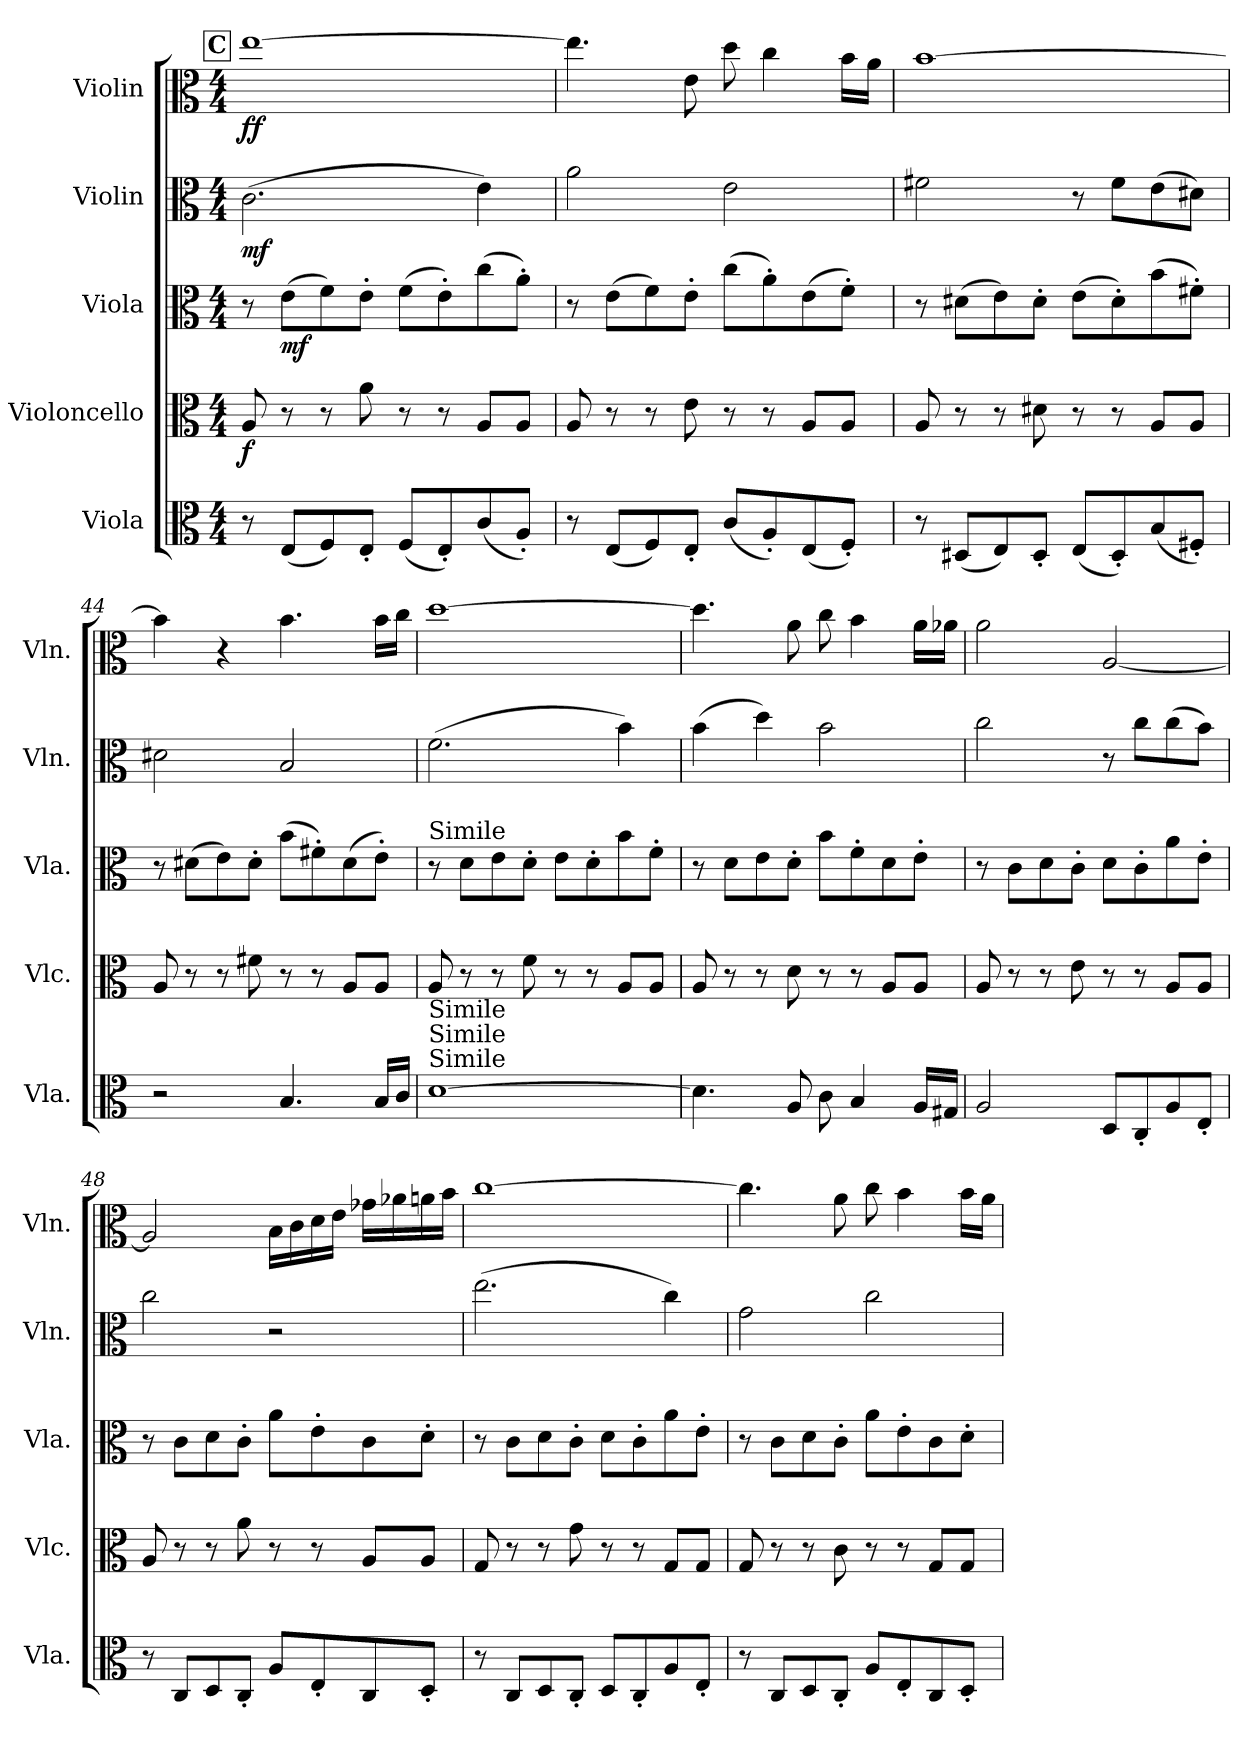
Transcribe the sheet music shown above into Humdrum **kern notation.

**kern	**dynam	**kern	**dynam	**kern	**dynam	**kern	**dynam	**kern	**dynam
*part5	*part5	*part4	*part4	*part3	*part3	*part2	*part2	*part1	*part1
*staff5	*staff5	*staff4	*staff4	*staff3	*staff3	*staff2	*staff2	*staff1	*staff1
*I"Viola	*	*I"Violoncello	*	*I"Viola	*	*I"Violin	*	*I"Violin	*
*I'Vla.	*	*I'Vlc.	*	*I'Vla.	*	*I'Vln.	*	*I'Vln.	*
!!LO:LB:g=z
*clefC3	*	*clefC3	*	*clefC3	*	*clefC3	*	*clefC3	*
*k[]	*	*k[]	*	*k[]	*	*k[]	*	*k[]	*
*M4/4	*	*M4/4	*	*M4/4	*	*M4/4	*	*M4/4	*
!!LO:REH:place=s1:a:B:fs=14:t=C
=41	=41	=41	=41	=41	=41	=41	=41	=41	=41
!	!	!	!LO:DY:b	!	!	!	!LO:DY:b	!	!LO:DY:b
8r	.	8A/	f	8r	.	(2.c\	mf	[1ee	ff
!	!LO:DY:b	!	!	!	!	!	!	!	!
!	!LO:DY:n=1:b	!	!	!	!	!	!	!	!
!	!LO:DY:n=2:b	!	!	!	!LO:DY:b	!	!	!	!
(8E/L	mf mf mf	8r	.	(8e\L	mf	.	.	.	.
8F/)	.	8r	.	8f\)	.	.	.	.	.
8E'/J	.	8a\	.	8e'\J	.	.	.	.	.
(8F/L	.	8r	.	(8f\L	.	.	.	.	.
8E'/)	.	8r	.	8e'\)	.	.	.	.	.
(8c/	.	8A/L	.	(8cc\	.	4e\)	.	.	.
8A'/J)	.	8A/J	.	8a'\J)	.	.	.	.	.
=42	=42	=42	=42	=42	=42	=42	=42	=42	=42
8r	.	8A/	.	8r	.	2a\	.	4.ee\]	.
(8E/L	.	8r	.	(8e\L	.	.	.	.	.
8F/)	.	8r	.	8f\)	.	.	.	.	.
8E'/J	.	8e\	.	8e'\J	.	.	.	8e\	.
(8c/L	.	8r	.	(8cc\L	.	2e\	.	8dd\	.
8A'/)	.	8r	.	8a'\)	.	.	.	4cc\	.
(8E/	.	8A/L	.	(8e\	.	.	.	.	.
8F'/J)	.	8A/J	.	8f'\J)	.	.	.	16b\LL	.
.	.	.	.	.	.	.	.	16a\JJ	.
=43	=43	=43	=43	=43	=43	=43	=43	=43	=43
8r	.	8A/	.	8r	.	2f#X\	.	[1b	.
(8D#X/L	.	8r	.	(8d#X\L	.	.	.	.	.
8E/)	.	8r	.	8e\)	.	.	.	.	.
8D#'/J	.	8d#X\	.	8d#'\J	.	.	.	.	.
(8E/L	.	8r	.	(8e\L	.	8r	.	.	.
8D#'/)	.	8r	.	8d#'\)	.	8f#\L	.	.	.
(8B/	.	8A/L	.	(8b\	.	(8e\	.	.	.
8F#X'/J)	.	8A/J	.	8f#X'\J)	.	8d#X\J)	.	.	.
=44	=44	=44	=44	=44	=44	=44	=44	=44	=44
2r	.	8A/	.	8r	.	2d#X\	.	4b\]	.
.	.	8r	.	(8d#X\L	.	.	.	.	.
.	.	8r	.	8e\)	.	.	.	4r	.
.	.	8f#X\	.	8d#'\J	.	.	.	.	.
4.B/	.	8r	.	(8b\L	.	2B/	.	4.b\	.
.	.	8r	.	8f#X'\)	.	.	.	.	.
.	.	8A/L	.	(8d#\	.	.	.	.	.
16B/LL	.	8A/J	.	8e'\J)	.	.	.	16b\LL	.
16c/JJ	.	.	.	.	.	.	.	16cc\JJ	.
!!LO:PB:g=z
=45	=45	=45	=45	=45	=45	=45	=45	=45	=45
!	!	!	!	!LO:TX:a:t=Simile	!	!	!	!	!
!LO:TX:a:t=Simile	!	!	!	!	!	!	!	!	!
!LO:TX:a:t=Simile	!	!	!	!	!	!	!	!	!
!LO:TX:a:t=Simile	!	!	!	!	!	!	!	!	!
[1d	.	8A/	.	8r	.	(2.f\	.	[1dd	.
.	.	8r	.	8d\L	.	.	.	.	.
.	.	8r	.	8e\	.	.	.	.	.
.	.	8f\	.	8d'\J	.	.	.	.	.
.	.	8r	.	8e\L	.	.	.	.	.
.	.	8r	.	8d'\	.	.	.	.	.
.	.	8A/L	.	8b\	.	4b\)	.	.	.
.	.	8A/J	.	8f'\J	.	.	.	.	.
=46	=46	=46	=46	=46	=46	=46	=46	=46	=46
4.d\]	.	8A/	.	8r	.	(4b\	.	4.dd\]	.
.	.	8r	.	8d\L	.	.	.	.	.
.	.	8r	.	8e\	.	4dd\)	.	.	.
8A/	.	8d\	.	8d'\J	.	.	.	8a\	.
8c\	.	8r	.	8b\L	.	2b\	.	8cc\	.
4B/	.	8r	.	8f'\	.	.	.	4b\	.
.	.	8A/L	.	8d\	.	.	.	.	.
16A/LL	.	8A/J	.	8e'\J	.	.	.	16a\LL	.
16G#X/JJ	.	.	.	.	.	.	.	16a-X\JJ	.
=47	=47	=47	=47	=47	=47	=47	=47	=47	=47
2A/	.	8A/	.	8r	.	2cc\	.	2a\	.
.	.	8r	.	8c\L	.	.	.	.	.
.	.	8r	.	8d\	.	.	.	.	.
.	.	8e\	.	8c'\J	.	.	.	.	.
8D/L	.	8r	.	8d\L	.	8r	.	[2A/	.
8C'/	.	8r	.	8c'\	.	8cc\L	.	.	.
8A/	.	8A/L	.	8a\	.	(8cc\	.	.	.
8E'/J	.	8A/J	.	8e'\J	.	8b\J)	.	.	.
!!LO:LB:g=z
=48	=48	=48	=48	=48	=48	=48	=48	=48	=48
8r	.	8A/	.	8r	.	2cc\	.	2A/]	.
8C/L	.	8r	.	8c\L	.	.	.	.	.
8D/	.	8r	.	8d\	.	.	.	.	.
8C'/J	.	8a\	.	8c'\J	.	.	.	.	.
8A/L	.	8r	.	8a\L	.	2r	.	16B\LL	.
.	.	.	.	.	.	.	.	16c\	.
8E'/	.	8r	.	8e'\	.	.	.	16d\	.
.	.	.	.	.	.	.	.	16e\JJ	.
8C/	.	8A/L	.	8c\	.	.	.	16g-X\LL	.
.	.	.	.	.	.	.	.	16a-X\	.
8D'/J	.	8A/J	.	8d'\J	.	.	.	16an\	.
.	.	.	.	.	.	.	.	16b\JJ	.
=49	=49	=49	=49	=49	=49	=49	=49	=49	=49
8r	.	8G/	.	8r	.	(2.ee\	.	[1cc	.
8C/L	.	8r	.	8c\L	.	.	.	.	.
8D/	.	8r	.	8d\	.	.	.	.	.
8C'/J	.	8g\	.	8c'\J	.	.	.	.	.
8D/L	.	8r	.	8d\L	.	.	.	.	.
8C'/	.	8r	.	8c'\	.	.	.	.	.
8A/	.	8G/L	.	8a\	.	4cc\)	.	.	.
8E'/J	.	8G/J	.	8e'\J	.	.	.	.	.
=50	=50	=50	=50	=50	=50	=50	=50	=50	=50
8r	.	8G/	.	8r	.	2g\	.	4.cc\]	.
8C/L	.	8r	.	8c\L	.	.	.	.	.
8D/	.	8r	.	8d\	.	.	.	.	.
8C'/J	.	8c\	.	8c'\J	.	.	.	8a\	.
8A/L	.	8r	.	8a\L	.	2cc\	.	8cc\	.
8E'/	.	8r	.	8e'\	.	.	.	4b\	.
8C/	.	8G/L	.	8c\	.	.	.	.	.
8D'/J	.	8G/J	.	8d'\J	.	.	.	16b\LL	.
.	.	.	.	.	.	.	.	16a\JJ	.
=	=	=	=	=	=	=	=	=	=
*-	*-	*-	*-	*-	*-	*-	*-	*-	*-
